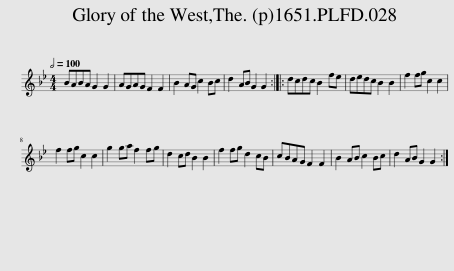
X:1
L:1/8
Q:1/2=100
M:4/4
I:linebreak $
K:Gmin
V:1 treble
V:1
 BABA G2 G2 | AGAG F2 F2 | B2 AG c2 Bc | d2 AB G2 G2 :: dcdc B2 fe | %5
 dedc B2 B2 | f2 fg c2 c2 |$ f2 fg c2 c2 | g2 ga f2 fg | d2 cd B2 B2 | %10
 f2 fg d2 cB | cBAG F2 F2 | B2 AB c2 Bc | d2 AB G2 G2 :| %14
